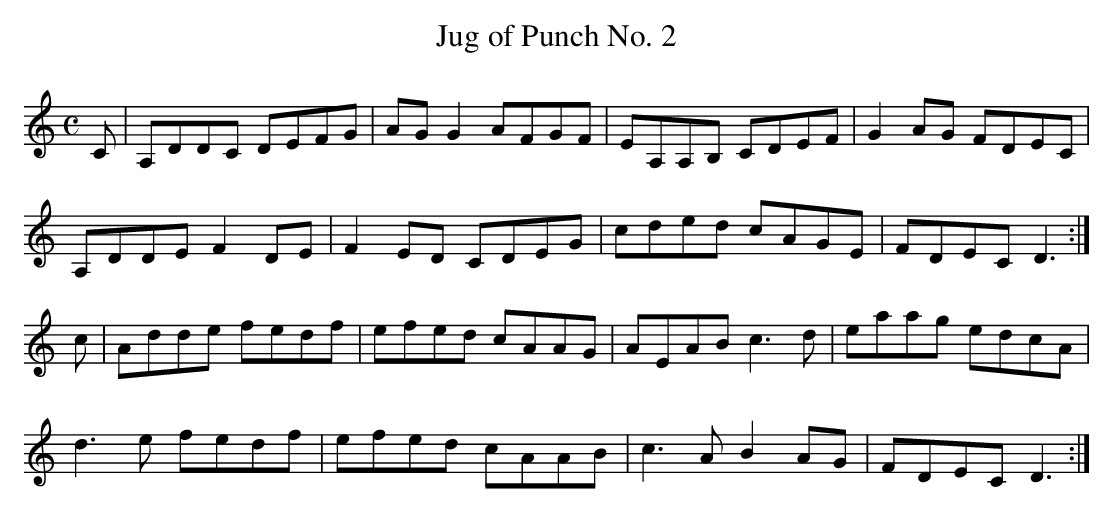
X:1
T:Jug of Punch No. 2
M:C
L:1/8
K:D Dorian
C|A,DDC DEFG|AGG2 AFGF|EA,A,B, CDEF|G2AG FDEC|!
A,DDE F2DE|F2ED CDEG|cded cAGE|FDEC D3:|!
c|Adde fsedf|efed cAAG|AEAB c3d|eaag edcA|!
d3e fedf|efed cAAB|c3A B2AG|FDEC D3:|!
